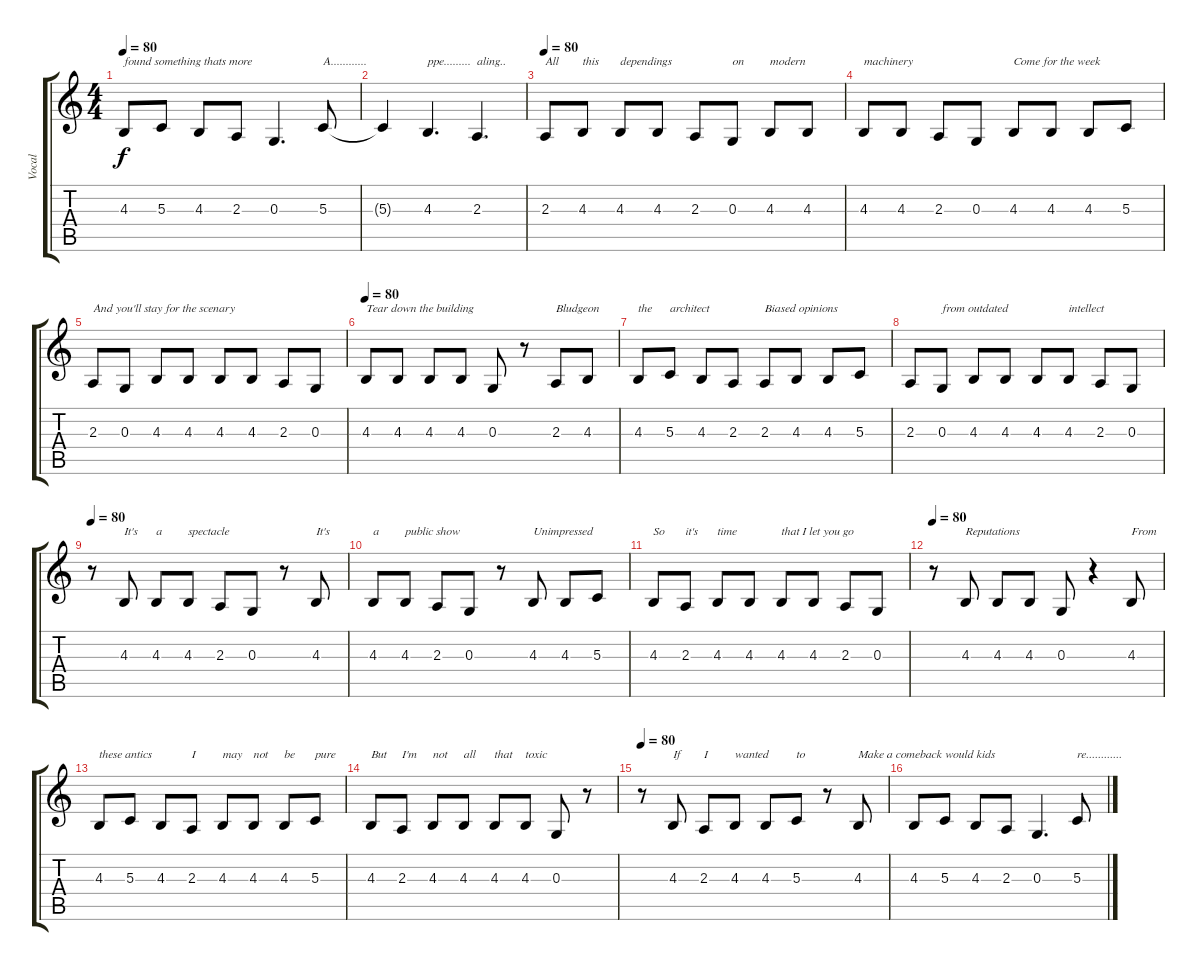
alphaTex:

\track ("Vocal" "Vocal") {instrument bassoon}
\staff {score tabs}
\tuning (E4 B3 G3 D3 A2 E2) {hide}
\ts (4 4)
\tempo 80
\clef g2
\ks c
4.3.8{txt "found something thats more" dy f} 5.3.8 4.3.8 2.3.8 0.3.4{d} 5.3.8{txt "A............"} |
5.3{t}.4 4.3.4{d txt "ppe........."} 2.3.4{d txt "aling.."} |
\tempo 80
2.3.8{txt "All"} 4.3.8{txt "this"} 4.3.8{txt "dependings"} 4.3.8 2.3.8 0.3.8{txt "on"} 4.3.8{txt "modern"} 4.3.8 |
4.3.8{txt "machinery"} 4.3.8 2.3.8 0.3.8 4.3.8{txt "Come for the week"} 4.3.8 4.3.8 5.3.8 |
2.3.8{txt "And you'll stay for the scenary"} 0.3.8 4.3.8 4.3.8 4.3.8 4.3.8 2.3.8 0.3.8 |
\tempo 80
4.3.8{txt "Tear down the building"} 4.3.8 4.3.8 4.3.8 0.3.8 r.8 2.3.8{txt "Bludgeon "} 4.3.8 |
4.3.8{txt "the "} 5.3.8{txt "architect"} 4.3.8 2.3.8 2.3.8{txt "Biased opinions "} 4.3.8 4.3.8 5.3.8 |
2.3.8 0.3.8{txt "from outdated "} 4.3.8 4.3.8 4.3.8 4.3.8{txt "intellect"} 2.3.8 0.3.8 |
\tempo 80
r.8 4.3.8{txt "It's"} 4.3.8{txt "a"} 4.3.8{txt "spectacle"} 2.3.8 0.3.8 r.8 4.3.8{txt "It's"} |
4.3.8{txt "a"} 4.3.8{txt "public show"} 2.3.8 0.3.8 r.8 4.3.8{txt "Unimpressed "} 4.3.8 5.3.8 |
4.3.8{txt "So"} 2.3.8{txt "it's"} 4.3.8{txt "time"} 4.3.8 4.3.8{txt "that I let you go"} 4.3.8 2.3.8 0.3.8 |
\tempo 80
r.8 4.3.8{txt "Reputations"} 4.3.8 4.3.8 0.3.8 r.4 4.3.8{txt "From "} |
4.3.8{txt "these antics"} 5.3.8 4.3.8 2.3.8{txt "I"} 4.3.8{txt "may"} 4.3.8{txt "not"} 4.3.8{txt "be"} 5.3.8{txt "pure"} |
4.3.8{txt "But"} 2.3.8{txt "I'm"} 4.3.8{txt "not"} 4.3.8{txt "all"} 4.3.8{txt "that"} 4.3.8{txt "toxic"} 0.3.8 r.8 |
\tempo 80
r.8 4.3.8{txt "If "} 2.3.8{txt "I"} 4.3.8{txt "wanted"} 4.3.8 5.3.8{txt "to"} r.8 4.3.8{txt "Make a comeback would kids "} |
4.3.8 5.3.8 4.3.8 2.3.8 0.3.4{d} 5.3.8{txt "re............"}
